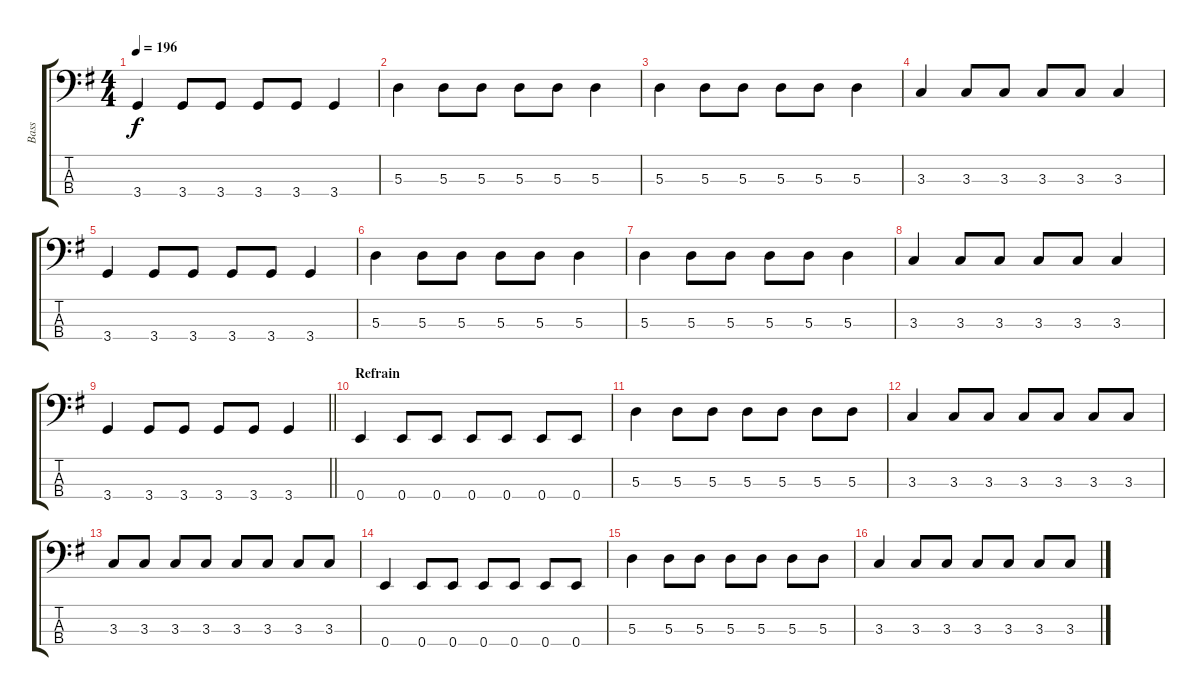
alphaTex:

\track ("Bass" "Bass") {instrument electricbasspick}
\staff {score tabs}
\tuning (G2 D2 A1 E1) {hide}
\ts (4 4)
\tempo 196
\clef f4
\ks g
3.4.4{dy f} 3.4.8 3.4.8 3.4.8 3.4.8 3.4.4 |
5.3.4 5.3.8 5.3.8 5.3.8 5.3.8 5.3.4 |
5.3.4 5.3.8 5.3.8 5.3.8 5.3.8 5.3.4 |
3.3.4 3.3.8 3.3.8 3.3.8 3.3.8 3.3.4 |
3.4.4 3.4.8 3.4.8 3.4.8 3.4.8 3.4.4 |
5.3.4 5.3.8 5.3.8 5.3.8 5.3.8 5.3.4 |
5.3.4 5.3.8 5.3.8 5.3.8 5.3.8 5.3.4 |
3.3.4 3.3.8 3.3.8 3.3.8 3.3.8 3.3.4 |
\barLineRight lightlight
3.4.4 3.4.8 3.4.8 3.4.8 3.4.8 3.4.4 |
\section ("" "Refrain")
0.4.4 0.4.8 0.4.8 0.4.8 0.4.8 0.4.8 0.4.8 |
5.3.4 5.3.8 5.3.8 5.3.8 5.3.8 5.3.8 5.3.8 |
3.3.4 3.3.8 3.3.8 3.3.8 3.3.8 3.3.8 3.3.8 |
3.3.8 3.3.8 3.3.8 3.3.8 3.3.8 3.3.8 3.3.8 3.3.8 |
0.4.4 0.4.8 0.4.8 0.4.8 0.4.8 0.4.8 0.4.8 |
5.3.4 5.3.8 5.3.8 5.3.8 5.3.8 5.3.8 5.3.8 |
3.3.4 3.3.8 3.3.8 3.3.8 3.3.8 3.3.8 3.3.8
